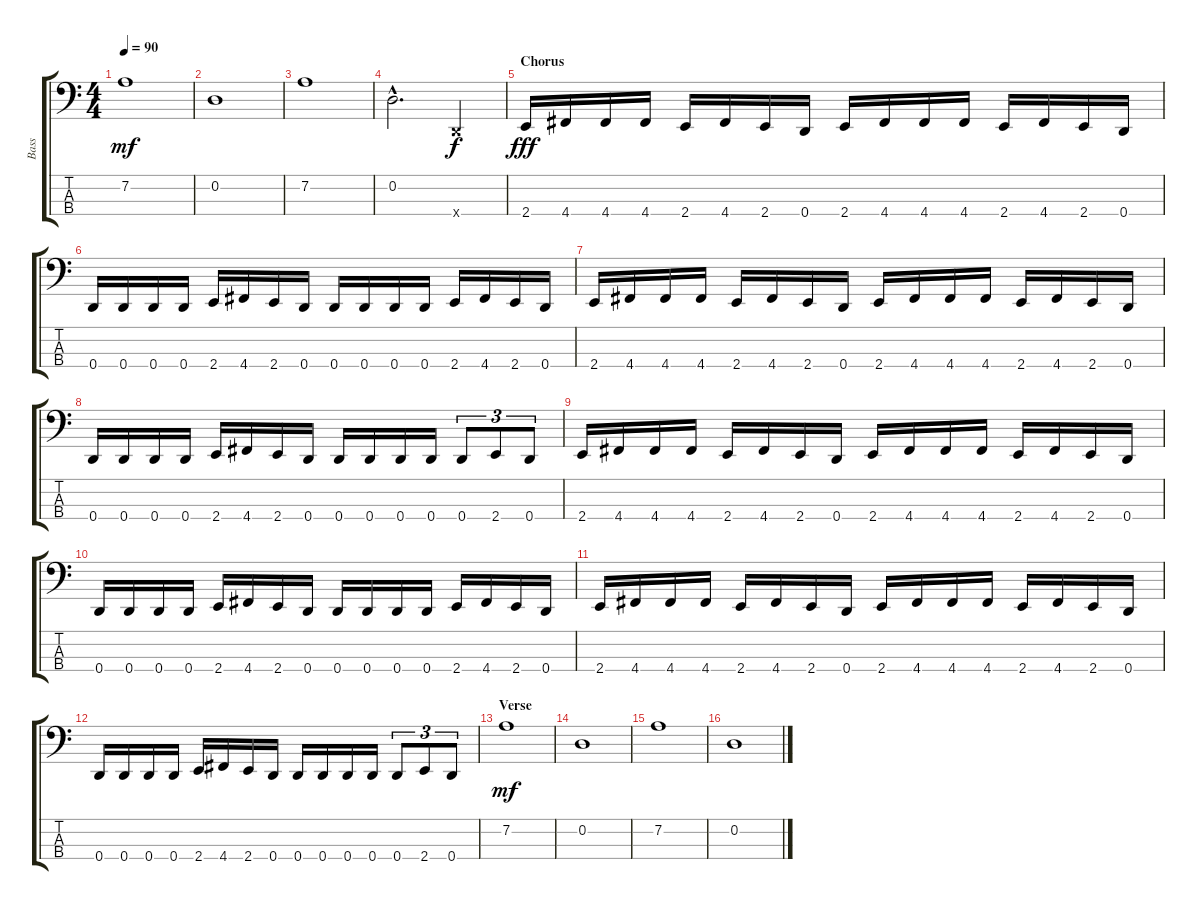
\track ("Bass" "Bass") {instrument electricbasspick}
\staff {score tabs}
\tuning (G2 D2 A1 D1) {hide}
\ts (4 4)
\tempo 90
\clef f4
\ks c
7.2.1{dy mf} |
0.2.1 |
7.2.1 |
0.2{hac}.2{d} 0.4{x}.4{dy f} |
\section ("" "Chorus")
2.4.16{dy fff} 4.4.16 4.4.16 4.4.16 2.4.16 4.4.16 2.4.16 0.4.16 2.4.16 4.4.16 4.4.16 4.4.16 2.4.16 4.4.16 2.4.16 0.4.16 |
0.4.16 0.4.16 0.4.16 0.4.16 2.4.16 4.4.16 2.4.16 0.4.16 0.4.16 0.4.16 0.4.16 0.4.16 2.4.16 4.4.16 2.4.16 0.4.16 |
2.4.16 4.4.16 4.4.16 4.4.16 2.4.16 4.4.16 2.4.16 0.4.16 2.4.16 4.4.16 4.4.16 4.4.16 2.4.16 4.4.16 2.4.16 0.4.16 |
0.4.16 0.4.16 0.4.16 0.4.16 2.4.16 4.4.16 2.4.16 0.4.16 0.4.16 0.4.16 0.4.16 0.4.16 0.4.8{tu (3 2)} 2.4.8{tu (3 2)} 0.4.8{tu (3 2)} |
2.4.16 4.4.16 4.4.16 4.4.16 2.4.16 4.4.16 2.4.16 0.4.16 2.4.16 4.4.16 4.4.16 4.4.16 2.4.16 4.4.16 2.4.16 0.4.16 |
0.4.16 0.4.16 0.4.16 0.4.16 2.4.16 4.4.16 2.4.16 0.4.16 0.4.16 0.4.16 0.4.16 0.4.16 2.4.16 4.4.16 2.4.16 0.4.16 |
2.4.16 4.4.16 4.4.16 4.4.16 2.4.16 4.4.16 2.4.16 0.4.16 2.4.16 4.4.16 4.4.16 4.4.16 2.4.16 4.4.16 2.4.16 0.4.16 |
0.4.16 0.4.16 0.4.16 0.4.16 2.4.16 4.4.16 2.4.16 0.4.16 0.4.16 0.4.16 0.4.16 0.4.16 0.4.8{tu (3 2)} 2.4.8{tu (3 2)} 0.4.8{tu (3 2)} |
\section ("" "Verse")
7.2.1{dy mf} |
0.2.1 |
7.2.1 |
0.2.1
